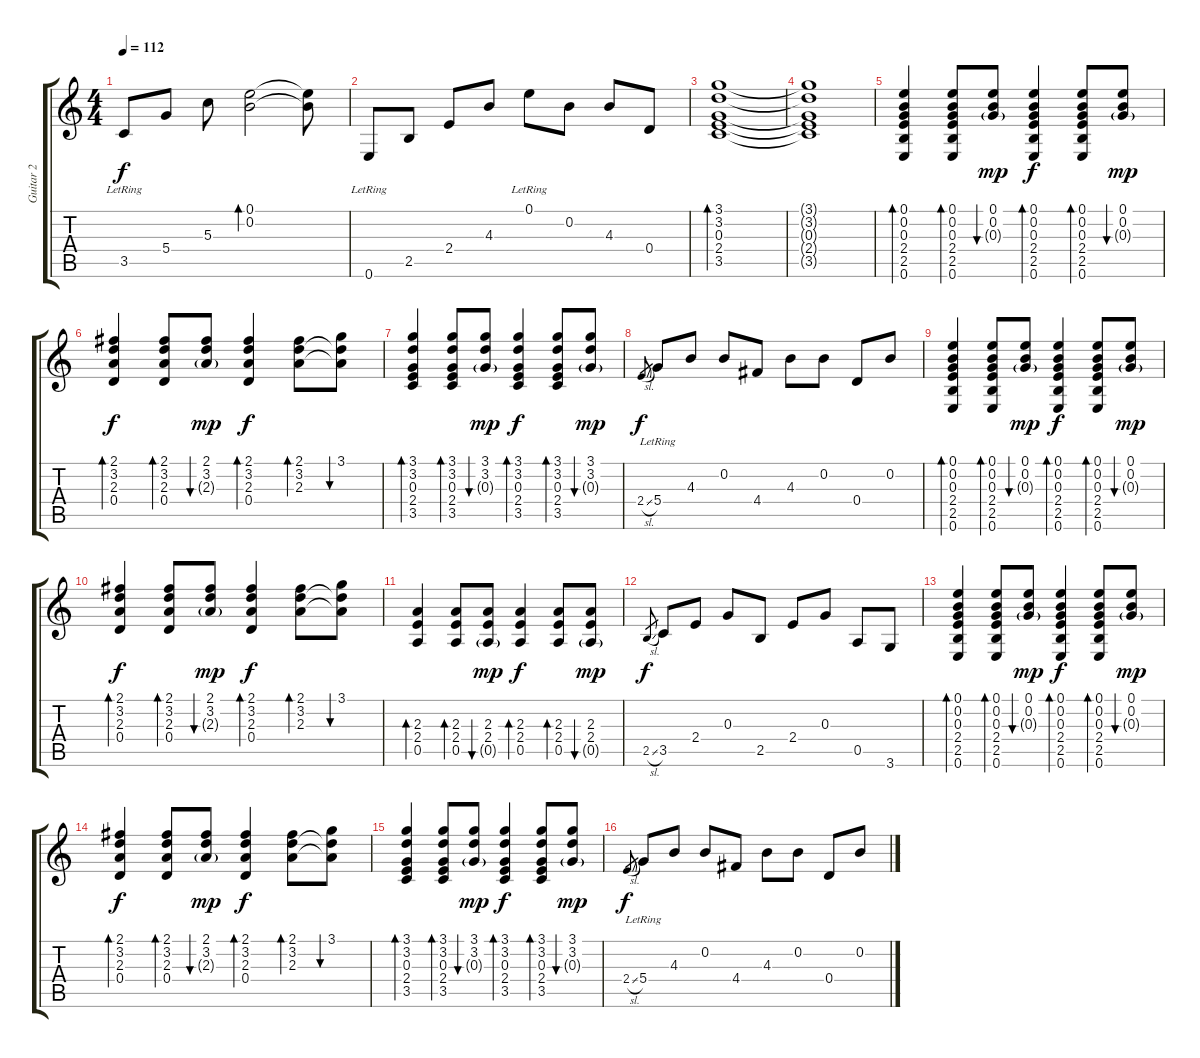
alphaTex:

\track ("Guitar 2" "Guitar 2") {instrument acousticguitarsteel}
\staff {score tabs}
\tuning (E4 B3 G3 D3 A2 E2) {hide}
\ts (4 4)
\tempo 112
\clef g2
\ks c
3.5{lr}.8{dy f} 5.4.8 5.3.8 (0.1 0.2).2{bd 240} (0.1{t} 0.2{t}).8 |
0.6{lr}.8 2.5.8 2.4.8 4.3.8 0.1{lr}.8 0.2.8 4.3.8 0.4.8 |
(3.1 3.2 0.3 2.4 3.5).1{bd 240} |
(3.1{t} 3.2{t} 0.3{t} 2.4{t} 3.5{t}).1 |
(0.1 0.2 0.3 2.4 2.5 0.6).4{bd 30} (0.1 0.2 0.3 2.4 2.5 0.6).8{bd 30} (0.1 0.2 0.3{g}).8{bu 30 dy mp} (0.1 0.2 0.3 2.4 2.5 0.6).4{bd 30 dy f} (0.1 0.2 0.3 2.4 2.5 0.6).8{bd 30} (0.1 0.2 0.3{g}).8{bu 30 dy mp} |
(2.1 3.2 2.3 0.4).4{bd 30 dy f} (2.1 3.2 2.3 0.4).8{bd 30} (2.1 3.2 2.3{g}).8{bu 30 dy mp} (2.1 3.2 2.3 0.4).4{bd 30 dy f} (2.1 3.2 2.3).8{bd 30} (3.1 3.2{t} 2.3{t}).8{bu 30} |
(3.1 3.2 0.3 2.4 3.5).4{bd 30} (3.1 3.2 0.3 2.4 3.5).8{bd 30} (3.1 3.2 0.3{g}).8{bu 30 dy mp} (3.1 3.2 0.3 2.4 3.5).4{bd 30 dy f} (3.1 3.2 0.3 2.4 3.5).8{bd 30} (3.1 3.2 0.3{g}).8{bu 30 dy mp} |
2.4{sl}.8{gr dy f} 5.4{lr}.8 4.3.8 0.2.8 4.4.8 4.3.8 0.2.8 0.4.8 0.2.8 |
(0.1 0.2 0.3 2.4 2.5 0.6).4{bd 30} (0.1 0.2 0.3 2.4 2.5 0.6).8{bd 30} (0.1 0.2 0.3{g}).8{bu 30 dy mp} (0.1 0.2 0.3 2.4 2.5 0.6).4{bd 30 dy f} (0.1 0.2 0.3 2.4 2.5 0.6).8{bd 30} (0.1 0.2 0.3{g}).8{bu 30 dy mp} |
(2.1 3.2 2.3 0.4).4{bd 30 dy f} (2.1 3.2 2.3 0.4).8{bd 30} (2.1 3.2 2.3{g}).8{bu 30 dy mp} (2.1 3.2 2.3 0.4).4{bd 30 dy f} (2.1 3.2 2.3).8{bd 30} (3.1 3.2{t} 2.3{t}).8{bu 30} |
(2.3 2.4 0.5).4{bd 30} (2.3 2.4 0.5).8{bd 30} (2.3 2.4 0.5{g}).8{bu 30 dy mp} (2.3 2.4 0.5).4{bd 30 dy f} (2.3 2.4 0.5).8{bd 30} (2.3 2.4 0.5{g}).8{bu 30 dy mp} |
2.5{sl}.8{gr dy f} 3.5.8 2.4.8 0.3.8 2.5.8 2.4.8 0.3.8 0.5.8 3.6.8 |
(0.1 0.2 0.3 2.4 2.5 0.6).4{bd 30} (0.1 0.2 0.3 2.4 2.5 0.6).8{bd 30} (0.1 0.2 0.3{g}).8{bu 30 dy mp} (0.1 0.2 0.3 2.4 2.5 0.6).4{bd 30 dy f} (0.1 0.2 0.3 2.4 2.5 0.6).8{bd 30} (0.1 0.2 0.3{g}).8{bu 30 dy mp} |
(2.1 3.2 2.3 0.4).4{bd 30 dy f} (2.1 3.2 2.3 0.4).8{bd 30} (2.1 3.2 2.3{g}).8{bu 30 dy mp} (2.1 3.2 2.3 0.4).4{bd 30 dy f} (2.1 3.2 2.3).8{bd 30} (3.1 3.2{t} 2.3{t}).8{bu 30} |
(3.1 3.2 0.3 2.4 3.5).4{bd 30} (3.1 3.2 0.3 2.4 3.5).8{bd 30} (3.1 3.2 0.3{g}).8{bu 30 dy mp} (3.1 3.2 0.3 2.4 3.5).4{bd 30 dy f} (3.1 3.2 0.3 2.4 3.5).8{bd 30} (3.1 3.2 0.3{g}).8{bu 30 dy mp} |
2.4{sl}.8{gr dy f} 5.4{lr}.8 4.3.8 0.2.8 4.4.8 4.3.8 0.2.8 0.4.8 0.2.8
